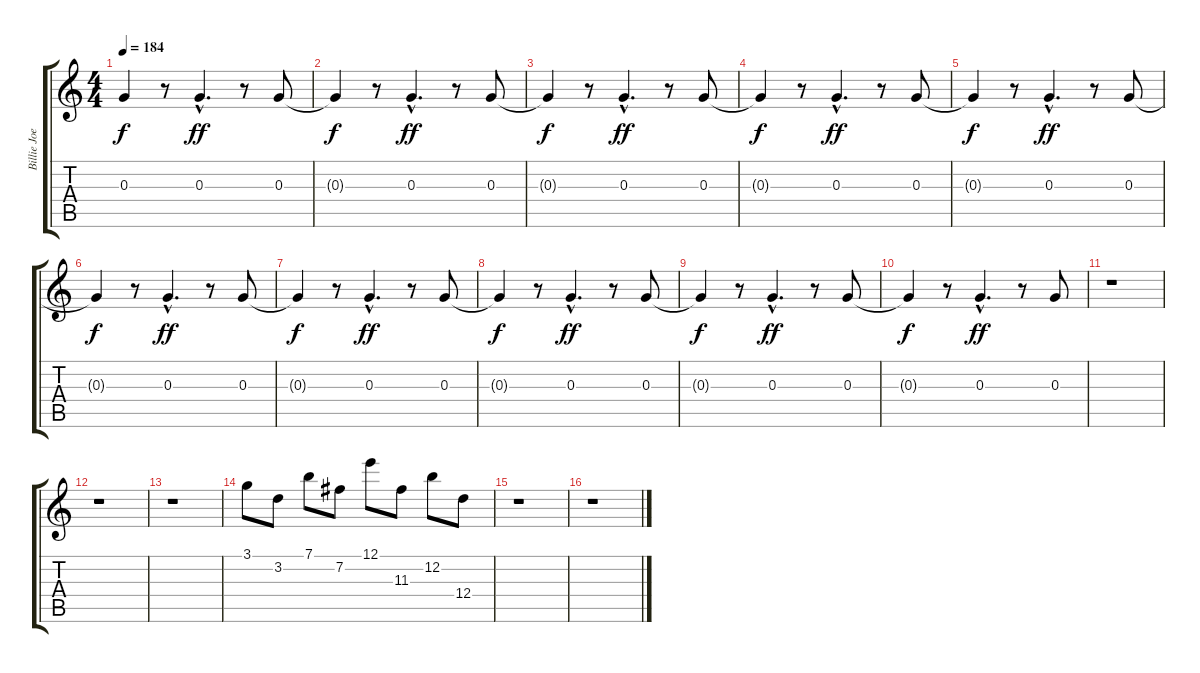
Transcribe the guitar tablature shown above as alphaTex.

\track ("Billie Joe Armstrong (Guitar 1 Double)" "Billie Joe") {instrument overdrivenguitar}
\staff {score tabs}
\tuning (E4 B3 G3 D3 A2 E2) {hide}
\ts (4 4)
\tempo 184
\clef g2
\ks c
0.3{t}.4{dy f} r.8 0.3{hac}.4{d dy ff} r.8 0.3.8 |
0.3{t}.4{dy f} r.8 0.3{hac}.4{d dy ff} r.8 0.3.8 |
0.3{t}.4{dy f} r.8 0.3{hac}.4{d dy ff} r.8 0.3.8 |
0.3{t}.4{dy f} r.8 0.3{hac}.4{d dy ff} r.8 0.3.8 |
0.3{t}.4{dy f} r.8 0.3{hac}.4{d dy ff} r.8 0.3.8 |
0.3{t}.4{dy f} r.8 0.3{hac}.4{d dy ff} r.8 0.3.8 |
0.3{t}.4{dy f} r.8 0.3{hac}.4{d dy ff} r.8 0.3.8 |
0.3{t}.4{dy f} r.8 0.3{hac}.4{d dy ff} r.8 0.3.8 |
0.3{t}.4{dy f} r.8 0.3{hac}.4{d dy ff} r.8 0.3.8 |
0.3{t}.4{dy f} r.8 0.3{hac}.4{d dy ff} r.8 0.3.8 |
r.1 |
r.1 |
r.1 |
3.1.8{instrument guitarharmonics} 3.2.8 7.1.8 7.2.8 12.1.8 11.3.8 12.2.8 12.4.8 |
r.1 |
r.1
